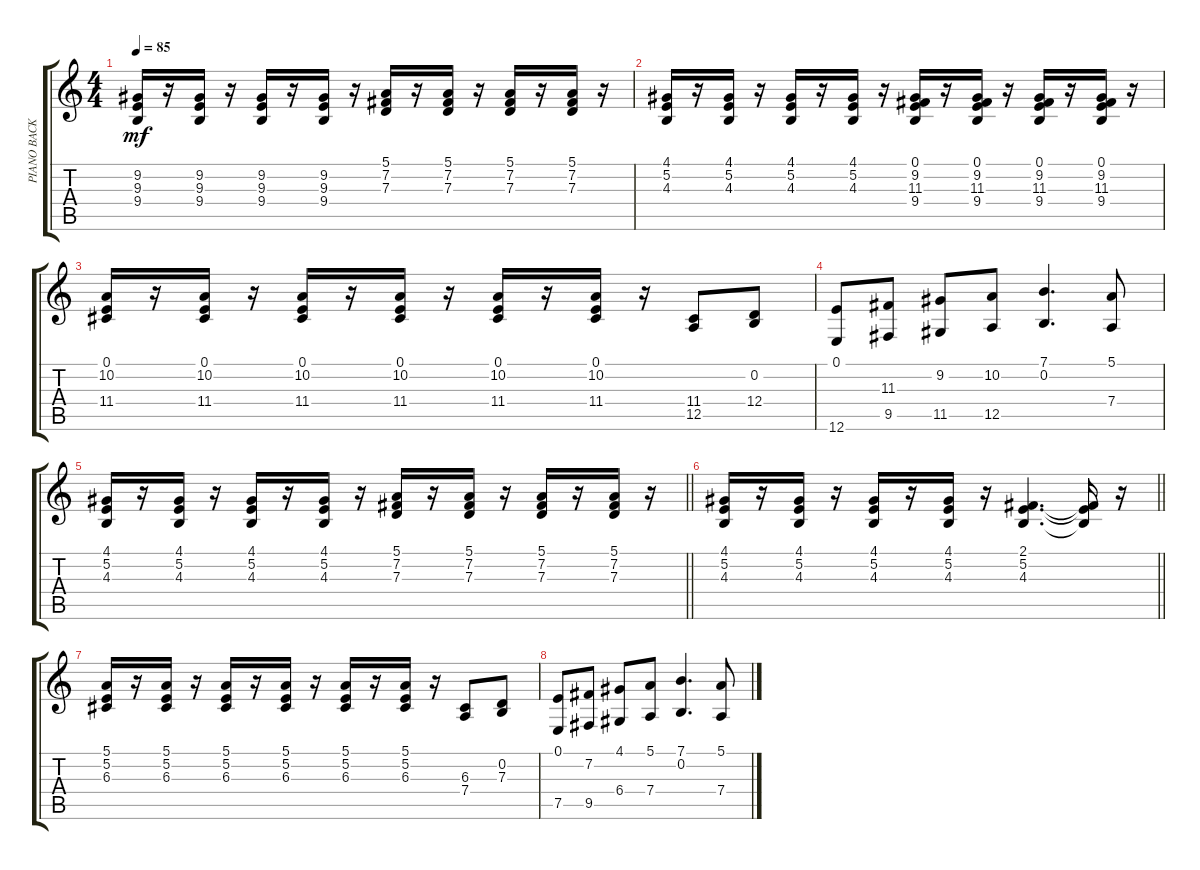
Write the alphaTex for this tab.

\track ("PIANO BACKING" "PIANO BACK") {instrument electricgrandpiano}
\staff {score tabs}
\tuning (E4 B3 G3 D3 A2 E2) {hide}
\ts (4 4)
\tempo 85
\clef g2
\ks c
(9.2 9.3 9.4).16{dy mf} r.16 (9.2 9.3 9.4).16 r.16 (9.2 9.3 9.4).16 r.16 (9.2 9.3 9.4).16 r.16 (5.1 7.2 7.3).16 r.16 (5.1 7.2 7.3).16 r.16 (5.1 7.2 7.3).16 r.16 (5.1 7.2 7.3).16 r.16 |
(4.1 5.2 4.3).16 r.16 (4.1 5.2 4.3).16 r.16 (4.1 5.2 4.3).16 r.16 (4.1 5.2 4.3).16 r.16 (0.1 9.2 11.3 9.4).16 r.16 (0.1 9.2 11.3 9.4).16 r.16 (0.1 9.2 11.3 9.4).16 r.16 (0.1 9.2 11.3 9.4).16 r.16 |
(0.1 10.2 11.4).16 r.16 (0.1 10.2 11.4).16 r.16 (0.1 10.2 11.4).16 r.16 (0.1 10.2 11.4).16 r.16 (0.1 10.2 11.4).16 r.16 (0.1 10.2 11.4).16 r.16 (11.4 12.5).8 (0.2 12.4).8 |
(0.1 12.6).8 (11.3 9.5).8 (9.2 11.5).8 (10.2 12.5).8 (7.1 0.2).4{d} (5.1 7.4).8 |
\barLineRight lightlight
(4.1 5.2 4.3).16 r.16 (4.1 5.2 4.3).16 r.16 (4.1 5.2 4.3).16 r.16 (4.1 5.2 4.3).16 r.16 (5.1 7.2 7.3).16 r.16 (5.1 7.2 7.3).16 r.16 (5.1 7.2 7.3).16 r.16 (5.1 7.2 7.3).16 r.16 |
\barLineRight lightlight
(4.1 5.2 4.3).16 r.16 (4.1 5.2 4.3).16 r.16 (4.1 5.2 4.3).16 r.16 (4.1 5.2 4.3).16 r.16 (2.1 5.2 4.3).4{d} (2.1{t} 5.2{t} 4.3{t}).16 r.16 |
(5.1 5.2 6.3).16 r.16 (5.1 5.2 6.3).16 r.16 (5.1 5.2 6.3).16 r.16 (5.1 5.2 6.3).16 r.16 (5.1 5.2 6.3).16 r.16 (5.1 5.2 6.3).16 r.16 (6.3 7.4).8 (0.2 7.3).8 |
(0.1 7.5).8 (7.2 9.5).8 (4.1 6.4).8 (5.1 7.4).8 (7.1 0.2).4{d} (5.1 7.4).8
